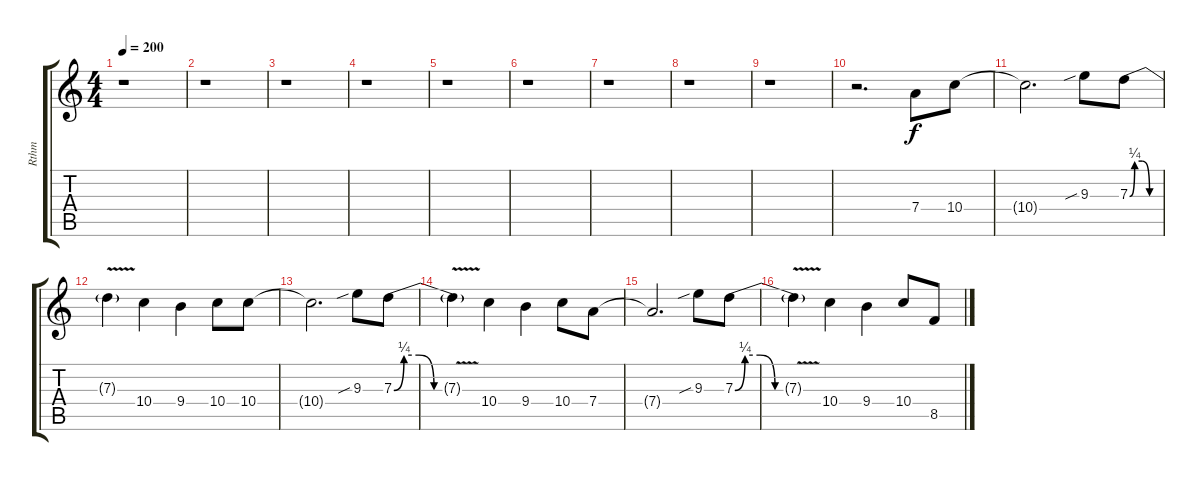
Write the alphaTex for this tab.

\track ("Rthm" "Rthm") {instrument distortionguitar}
\staff {score tabs}
\tuning (E4 B3 G3 D3 A2 E2) {hide}
\ts (4 4)
\tempo 200
\clef g2
\ks c
r.1{dy f} |
r.1 |
r.1 |
r.1 |
r.1 |
r.1 |
r.1 |
r.1 |
r.1 |
r.2{d} 7.4.8 10.4.8 |
10.4{t}.2{d} 9.3{sib}.8 7.3{be (custom 0 0 10 1 25 1 40 0 60 0)}.8 |
7.3{v t}.4 10.4.4 9.4.4 10.4.8 10.4.8 |
10.4{t}.2{d} 9.3{sib}.8 7.3{be (custom 0 0 10 1 25 1 40 0 60 0)}.8 |
7.3{v t}.4 10.4.4 9.4.4 10.4.8 7.4.8 |
7.4{t}.2{d} 9.3{sib}.8 7.3{be (custom 0 0 10 1 25 1 40 0 60 0)}.8 |
7.3{v t}.4 10.4.4 9.4.4 10.4.8 8.5.8
